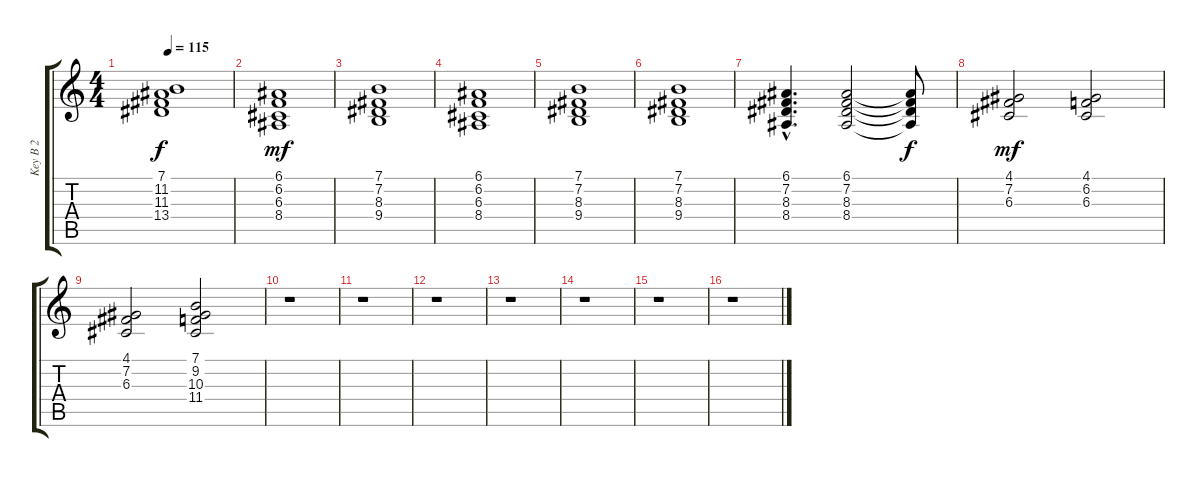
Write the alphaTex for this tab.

\track ("Key B 2" "Key B 2") {instrument honkytonkpiano}
\staff {score tabs}
\tuning (E4 B3 G3 D3 A2 E2) {hide}
\ts (4 4)
\tempo 115
\clef g2
\ks c
(7.1{t} 11.2{t} 11.3{t} 13.4{t}).1{dy f} |
(6.1 6.2 6.3 8.4).1{dy mf} |
(7.1 7.2 8.3 9.4).1 |
(6.1 6.2 6.3 8.4).1 |
(7.1 7.2 8.3 9.4).1 |
(7.1 7.2 8.3 9.4).1 |
(6.1{hac} 7.2{hac} 8.3{hac} 8.4{hac}).4{d} (6.1 7.2 8.3 8.4).2 (6.1{t} 7.2{t} 8.3{t} 8.4{t}).8{dy f} |
(4.1 7.2 6.3).2{dy mf} (4.1 6.2 6.3).2 |
(4.1 7.2 6.3).2 (7.1 9.2 10.3 11.4).2 |
r.1 |
r.1 |
r.1 |
r.1 |
r.1 |
r.1 |
r.1
